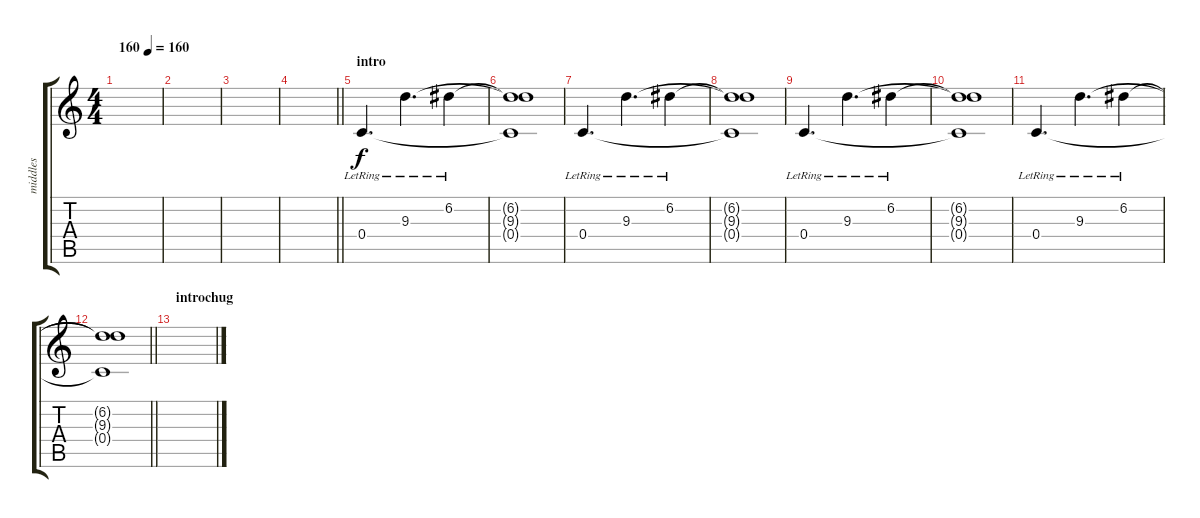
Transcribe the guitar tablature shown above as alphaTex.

\track ("middles" "middles") {instrument overdrivenguitar}
\staff {score tabs}
\tuning (D4 A3 F3 C3 G2 C2) {hide}
\ts (4 4)
\tempo (160 "160")
\clef g2
\ks c
|
|
|
\barLineRight lightlight
|
\section ("" "intro")
0.4{lr}.4{d} 9.3{lr}.4{d} 6.2{lr}.4 |
(6.2{t} 9.3{t} 0.4{t}).1 |
0.4{lr}.4{d} 9.3{lr}.4{d} 6.2{lr}.4 |
(6.2{t} 9.3{t} 0.4{t}).1 |
0.4{lr}.4{d} 9.3{lr}.4{d} 6.2{lr}.4 |
(6.2{t} 9.3{t} 0.4{t}).1 |
0.4{lr}.4{d} 9.3{lr}.4{d} 6.2{lr}.4 |
\barLineRight lightlight
(6.2{t} 9.3{t} 0.4{t}).1 |
\section ("" "introchug")
